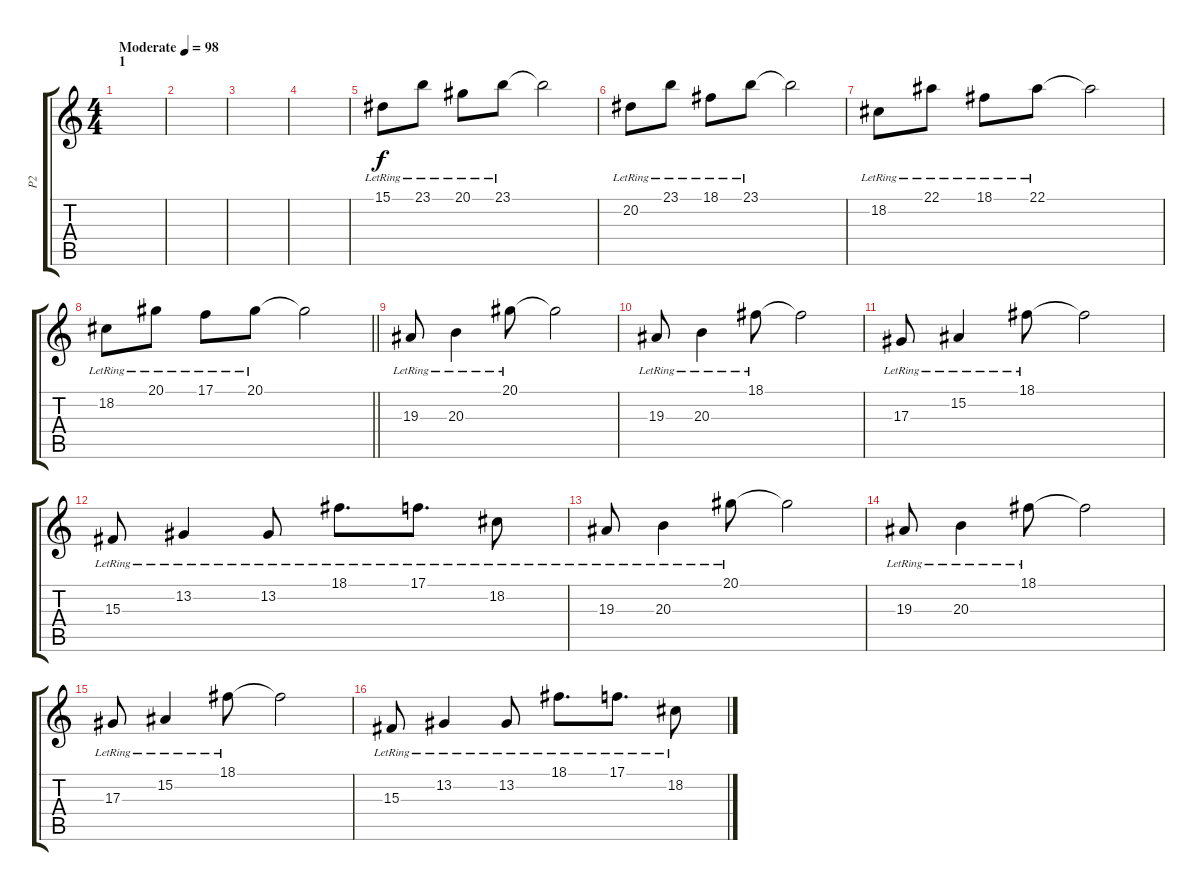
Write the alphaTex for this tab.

\track ("P2" "P2") {instrument acousticgrandpiano}
\staff {score tabs}
\tuning (C4 G3 Eb3 Bb2 F2 C2) {hide}
\ts (4 4)
\section ("" "1")
\tempo (98 "Moderate")
\clef g2
\ks c
|
|
|
|
15.1{lr}.8 23.1{lr}.8 20.1{lr}.8 23.1{lr}.8 23.1{t}.2 |
20.2{lr}.8 23.1{lr}.8 18.1{lr}.8 23.1{lr}.8 23.1{t}.2 |
18.2{lr}.8 22.1{lr}.8 18.1{lr}.8 22.1{lr}.8 22.1{t}.2 |
\barLineRight lightlight
18.2{lr}.8 20.1{lr}.8 17.1{lr}.8 20.1{lr}.8 20.1{t}.2 |
19.3{lr}.8 20.3{lr}.4 20.1{lr}.8 20.1{t}.2 |
19.3{lr}.8 20.3{lr}.4 18.1{lr}.8 18.1{t}.2 |
17.3{lr}.8 15.2{lr}.4 18.1{lr}.8 18.1{t}.2 |
15.3{lr}.8 13.2{lr}.4 13.2{lr}.8 18.1{lr}.8{d} 17.1{lr}.8{d} 18.2{lr}.8 |
19.3{lr}.8 20.3{lr}.4 20.1{lr}.8 20.1{t}.2 |
19.3{lr}.8 20.3{lr}.4 18.1{lr}.8 18.1{t}.2 |
17.3{lr}.8 15.2{lr}.4 18.1{lr}.8 18.1{t}.2 |
15.3{lr}.8 13.2{lr}.4 13.2{lr}.8 18.1{lr}.8{d} 17.1{lr}.8{d} 18.2{lr}.8
